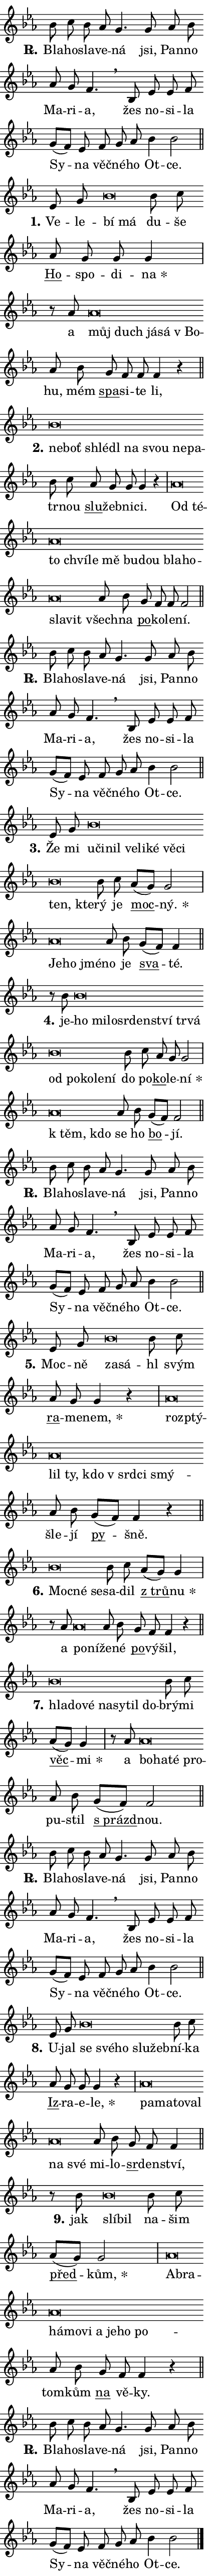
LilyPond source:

\version "2.24.0"
\header { tagline = "" }
\paper {
  indent = 0\cm
  top-margin = 0\cm
  right-margin = 0.13\cm % to fit lyric hyphens
  bottom-margin = 0\cm
  left-margin = 0\cm
  paper-width = 7\cm
  page-breaking = #ly:one-page-breaking
  system-system-spacing.basic-distance = #11
  score-system-spacing.basic-distance = #11
  ragged-last = ##f
}


%% Author: Thomas Morley
%% https://lists.gnu.org/archive/html/lilypond-user/2020-05/msg00002.html
#(define (line-position grob)
"Returns position of @var[grob} in current system:
   @code{'start}, if at first time-step
   @code{'end}, if at last time-step
   @code{'middle} otherwise
"
  (let* ((col (ly:item-get-column grob))
         (ln (ly:grob-object col 'left-neighbor))
         (rn (ly:grob-object col 'right-neighbor))
         (col-to-check-left (if (ly:grob? ln) ln col))
         (col-to-check-right (if (ly:grob? rn) rn col))
         (break-dir-left
           (and
             (ly:grob-property col-to-check-left 'non-musical #f)
             (ly:item-break-dir col-to-check-left)))
         (break-dir-right
           (and
             (ly:grob-property col-to-check-right 'non-musical #f)
             (ly:item-break-dir col-to-check-right))))
        (cond ((eqv? 1 break-dir-left) 'start)
              ((eqv? -1 break-dir-right) 'end)
              (else 'middle))))

#(define (tranparent-at-line-position vctor)
  (lambda (grob)
  "Relying on @code{line-position} select the relevant enry from @var{vctor}.
Used to determine transparency,"
    (case (line-position grob)
      ((end) (not (vector-ref vctor 0)))
      ((middle) (not (vector-ref vctor 1)))
      ((start) (not (vector-ref vctor 2))))))

noteHeadBreakVisibility =
#(define-music-function (break-visibility)(vector?)
"Makes @code{NoteHead}s transparent relying on @var{break-visibility}"
#{
  \override NoteHead.transparent =
    #(tranparent-at-line-position break-visibility)
#})

#(define delete-ledgers-for-transparent-note-heads
  (lambda (grob)
    "Reads whether a @code{NoteHead} is transparent.
If so this @code{NoteHead} is removed from @code{'note-heads} from
@var{grob}, which is supposed to be @code{LedgerLineSpanner}.
As a result ledgers are not printed for this @code{NoteHead}"
    (let* ((nhds-array (ly:grob-object grob 'note-heads))
           (nhds-list
             (if (ly:grob-array? nhds-array)
                 (ly:grob-array->list nhds-array)
                 '()))
           ;; Relies on the transparent-property being done before
           ;; Staff.LedgerLineSpanner.after-line-breaking is executed.
           ;; This is fragile ...
           (to-keep
             (remove
               (lambda (nhd)
                 (ly:grob-property nhd 'transparent #f))
               nhds-list)))
      ;; TODO find a better method to iterate over grob-arrays, similiar
      ;; to filter/remove etc for lists
      ;; For now rebuilt from scratch
      (set! (ly:grob-object grob 'note-heads)  '())
      (for-each
        (lambda (nhd)
          (ly:pointer-group-interface::add-grob grob 'note-heads nhd))
        to-keep))))

squashNotes = {
  \override NoteHead.X-extent = #'(-0.2 . 0.2)
  \override NoteHead.Y-extent = #'(-0.75 . 0)
  \override NoteHead.stencil =
    #(lambda (grob)
       (let ((pos (ly:grob-property grob 'staff-position)))
         (begin
           (if (< pos -7) (display "ERROR: Lower brevis then expected\n") (display ""))
           (if (<= pos -6) ly:text-interface::print ly:note-head::print))))
}
unSquashNotes = {
  \revert NoteHead.X-extent
  \revert NoteHead.Y-extent
  \revert NoteHead.stencil
}

hideNotes = \noteHeadBreakVisibility #begin-of-line-visible
unHideNotes = \noteHeadBreakVisibility #all-visible

% work-around for resetting accidentals
% https://lilypond.org/doc/v2.23/Documentation/notation/displaying-rhythms#unmetered-music
cadenzaMeasure = {
  \cadenzaOff
  \partial 1024 s1024
  \cadenzaOn
}

#(define-markup-command (accent layout props text) (markup?)
  "Underline accented syllable"
  (interpret-markup layout props
    #{\markup \override #'(offset . 4.3) \underline { #text }#}))

responsum = \markup \concat {
  "R" \hspace #-1.05 \path #0.1 #'((moveto 0 0.07) (lineto 0.9 0.8)) \hspace #0.05 "."
}

spaceSize = #0.6828661417322834 % exact space size for TeX Gyre Schola

\layout {
  \context {
    \Staff
    \remove "Time_signature_engraver"
    \override LedgerLineSpanner.after-line-breaking = #delete-ledgers-for-transparent-note-heads
  }
  \context {
    \Lyrics {
      \override LyricSpace.minimum-distance = \spaceSize
      \override LyricText.font-name = #"TeX Gyre Schola"
      \override LyricText.font-size = 1
      \override StanzaNumber.font-name = #"TeX Gyre Schola Bold"
      \override StanzaNumber.font-size = 1
    }
  }
  \context {
    \Score 
    \override NoteHead.text =
      #(lambda (grob) 
        (let ((pos (ly:grob-property grob 'staff-position)))
          #{\markup {
            \combine
              \halign #-0.55 \raise #(if (= pos -6) 0 0.5) \override #'(thickness . 2) \draw-line #'(3.2 . 0)
              \musicglyph "noteheads.sM1"
          }#}))
  }
}

% magnetic-lyrics.ily
%
%   written by
%     Jean Abou Samra <jean@abou-samra.fr>
%     Werner Lemberg <wl@gnu.org>
%
%   adapted by
%     Jiri Hon <jiri.hon@gmail.com>
%
% Version 2022-Apr-15

% https://www.mail-archive.com/lilypond-user@gnu.org/msg149350.html

#(define (Left_hyphen_pointer_engraver context)
   "Collect syllable-hyphen-syllable occurrences in lyrics and store
them in properties.  This engraver only looks to the left.  For
example, if the lyrics input is @code{foo -- bar}, it does the
following.

@itemize @bullet
@item
Set the @code{text} property of the @code{LyricHyphen} grob between
@q{foo} and @q{bar} to @code{foo}.

@item
Set the @code{left-hyphen} property of the @code{LyricText} grob with
text @q{foo} to the @code{LyricHyphen} grob between @q{foo} and
@q{bar}.
@end itemize

Use this auxiliary engraver in combination with the
@code{lyric-@/text::@/apply-@/magnetic-@/offset!} hook."
   (let ((hyphen #f)
         (text #f))
     (make-engraver
      (acknowledgers
       ((lyric-syllable-interface engraver grob source-engraver)
        (set! text grob)))
      (end-acknowledgers
       ((lyric-hyphen-interface engraver grob source-engraver)
        ;(when (not (grob::has-interface grob 'lyric-space-interface))
          (set! hyphen grob)));)
      ((stop-translation-timestep engraver)
       (when (and text hyphen)
         (ly:grob-set-object! text 'left-hyphen hyphen))
       (set! text #f)
       (set! hyphen #f)))))

#(define (lyric-text::apply-magnetic-offset! grob)
   "If the space between two syllables is less than the value in
property @code{LyricText@/.details@/.squash-threshold}, move the right
syllable to the left so that it gets concatenated with the left
syllable.

Use this function as a hook for
@code{LyricText@/.after-@/line-@/breaking} if the
@code{Left_@/hyphen_@/pointer_@/engraver} is active."
   (let ((hyphen (ly:grob-object grob 'left-hyphen #f)))
     (when hyphen
       (let ((left-text (ly:spanner-bound hyphen LEFT)))
         (when (grob::has-interface left-text 'lyric-syllable-interface)
           (let* ((common (ly:grob-common-refpoint grob left-text X))
                  (this-x-ext (ly:grob-extent grob common X))
                  (left-x-ext
                   (begin
                     ;; Trigger magnetism for left-text.
                     (ly:grob-property left-text 'after-line-breaking)
                     (ly:grob-extent left-text common X)))
                  ;; `delta` is the gap width between two syllables.
                  (delta (- (interval-start this-x-ext)
                            (interval-end left-x-ext)))
                  (details (ly:grob-property grob 'details))
                  (threshold (assoc-get 'squash-threshold details 0.2)))
             (when (< delta threshold)
               (let* (;; We have to manipulate the input text so that
                      ;; ligatures crossing syllable boundaries are not
                      ;; disabled.  For languages based on the Latin
                      ;; script this is essentially a beautification.
                      ;; However, for non-Western scripts it can be a
                      ;; necessity.
                      (lt (ly:grob-property left-text 'text))
                      (rt (ly:grob-property grob 'text))
                      (is-space (grob::has-interface hyphen 'lyric-space-interface))
                      (space (if is-space " " ""))
                      (extra-delta (if is-space spaceSize 0))
                      ;; Append new syllable.
                      (ltrt-space (if (and (string? lt) (string? rt))
                                (string-append lt space rt)
                                (make-concat-markup (list lt space rt))))
                      ;; Right-align `ltrt` to the right side.
                      (ltrt-space-markup (grob-interpret-markup
                               grob
                               (make-translate-markup
                                (cons (interval-length this-x-ext) 0)
                                (make-right-align-markup ltrt-space)))))
                 (begin
                   ;; Don't print `left-text`.
                   (ly:grob-set-property! left-text 'stencil #f)
                   ;; Set text and stencil (which holds all collected
                   ;; syllables so far) and shift it to the left.
                   (ly:grob-set-property! grob 'text ltrt-space)
                   (ly:grob-set-property! grob 'stencil ltrt-space-markup)
                   (ly:grob-translate-axis! grob (- (- delta extra-delta)) X))))))))))


#(define (lyric-hyphen::displace-bounds-first grob)
   ;; Make very sure this callback isn't triggered too early.
   (let ((left (ly:spanner-bound grob LEFT))
         (right (ly:spanner-bound grob RIGHT)))
     (ly:grob-property left 'after-line-breaking)
     (ly:grob-property right 'after-line-breaking)
     (ly:lyric-hyphen::print grob)))

squashThreshold = #0.4

\layout {
  \context {
    \Lyrics
    \consists #Left_hyphen_pointer_engraver
    \override LyricText.after-line-breaking =
      #lyric-text::apply-magnetic-offset!
    \override LyricHyphen.stencil = #lyric-hyphen::displace-bounds-first
    \override LyricText.details.squash-threshold = \squashThreshold
    \override LyricHyphen.minimum-distance = 0
    \override LyricHyphen.minimum-length = \squashThreshold
  }
}

squashText = \override LyricText.details.squash-threshold = 9999
unSquashText = \override LyricText.details.squash-threshold = \squashThreshold

leftText = \override LyricText.self-alignment-X = #LEFT
unLeftText = \revert LyricText.self-alignment-X

starOffset = #(lambda (grob) 
                (let ((x_offset (ly:self-alignment-interface::aligned-on-x-parent grob)))
                  (if (= x_offset 0) 0 (+ x_offset 1.2))))

star = #(define-music-function (syllable)(string?)
"Append star separator at the end of a syllable"
#{
  \once \override LyricText.X-offset = #starOffset
  \lyricmode { \markup {
    #syllable
    \override #'((font-name . "TeX Gyre Schola Bold")) \hspace #0.2 \lower #0.65 \larger "*"
  } }
#})

starAccent = #(define-music-function (syllable)(string?)
"Append star separator at the end of a syllable and make accent"
#{
  \once \override LyricText.X-offset = #starOffset
  \lyricmode { \markup {
    \accent #syllable
    \override #'((font-name . "TeX Gyre Schola Bold")) \hspace #0.2 \lower #0.65 \larger "*"
  } }
#})

breath = #(define-music-function (syllable)(string?)
"Append breathing indicator at the end of a syllable"
#{
  \lyricmode { \markup { #syllable "+" } }
#})

optionalBreath = #(define-music-function (syllable)(string?)
"Append optional breathing indicator at the end of a syllable"
#{
  \lyricmode { \markup { #syllable "(+)" } }
#})


\score {
    <<
        \new Voice = "melody" { \cadenzaOn \key es \major \relative { bes'8 c bes as g4. \bar "" g8 as bes \bar "" as g f4. \breathe \bar "" bes,8 es es f \bar "" g[( f)] es \bar "" f g as \bar "" bes4 bes2 \cadenzaMeasure \bar "||" \break } }
        \new Lyrics \lyricsto "melody" { \lyricmode { \set stanza = \responsum
Bla -- ho -- sla -- ve -- ná jsi, Pan -- no Ma -- ri -- a, žes no -- si -- la Sy -- na věč -- né -- ho Ot -- ce. } }
    >>
    \layout {}
}

\score {
    <<
        \new Voice = "melody" { \cadenzaOn \key es \major \relative { es'8 g \bar "" \squashNotes bes\breve*1/16 \hideNotes \breve*1/16 \bar "" \unHideNotes \unSquashNotes bes8 c \bar "" as g g g4 \cadenzaMeasure \bar "|" r8 as8 \squashNotes as\breve*1/16 \hideNotes \breve*1/16 \bar "" \breve*1/16 \bar "" \breve*1/16 \breve*1/16 \bar "" \unHideNotes \unSquashNotes as8 bes \bar "" g f f f4 r \cadenzaMeasure \bar "||" \break } }
        \new Lyrics \lyricsto "melody" { \lyricmode { \set stanza = "1."
Ve -- le -- \leftText bí \squashText má \unLeftText \unSquashText du -- še \markup \accent Ho -- spo -- di -- \star na a \leftText můj \squashText duch já -- sá "v Bo" -- \unLeftText \unSquashText hu, mém \markup \accent spa -- si -- te li, } }
    >>
    \layout {}
}

\score {
    <<
        \new Voice = "melody" { \cadenzaOn \key es \major \relative { \squashNotes bes'\breve*1/16 \hideNotes \breve*1/16 \bar "" \breve*1/16 \bar "" \breve*1/16 \bar "" \breve*1/16 \bar "" \breve*1/16 \bar "" \breve*1/16 \breve*1/16 \bar "" \unHideNotes \unSquashNotes bes8 c \bar "" as g g g4 r \cadenzaMeasure \bar "|" \squashNotes as\breve*1/16 \hideNotes \breve*1/16 \bar "" \breve*1/16 \bar "" \breve*1/16 \bar "" \breve*1/16 \bar "" \breve*1/16 \bar "" \breve*1/16 \bar "" \breve*1/16 \bar "" \breve*1/16 \bar "" \breve*1/16 \bar "" \breve*1/16 \breve*1/16 \bar "" \unHideNotes \unSquashNotes as8 bes \bar "" g f f f2 \cadenzaMeasure \bar "||" \break } }
        \new Lyrics \lyricsto "melody" { \lyricmode { \set stanza = "2."
\leftText ne -- \squashText boť shlé -- dl na svou ne -- pa -- \unLeftText \unSquashText tr -- nou \markup \accent slu -- žeb -- ni -- ci.
\leftText Od \squashText té -- to chví -- le mě bu -- dou bla -- ho -- sla -- vit \unLeftText \unSquashText všech -- na \markup \accent po -- ko -- le -- ní. } }
    >>
    \layout {}
}

\score {
    <<
        \new Voice = "melody" { \cadenzaOn \key es \major \relative { bes'8 c bes as g4. \bar "" g8 as bes \bar "" as g f4. \breathe \bar "" bes,8 es es f \bar "" g[( f)] es \bar "" f g as \bar "" bes4 bes2 \cadenzaMeasure \bar "||" \break } }
        \new Lyrics \lyricsto "melody" { \lyricmode { \set stanza = \responsum
Bla -- ho -- sla -- ve -- ná jsi, Pan -- no Ma -- ri -- a, žes no -- si -- la Sy -- na věč -- né -- ho Ot -- ce. } }
    >>
    \layout {}
}

\score {
    <<
        \new Voice = "melody" { \cadenzaOn \key es \major \relative { es'8 g \bar "" \squashNotes bes\breve*1/16 \hideNotes \breve*1/16 \bar "" \breve*1/16 \bar "" \breve*1/16 \bar "" \breve*1/16 \bar "" \breve*1/16 \bar "" \breve*1/16 \bar "" \breve*1/16 \bar "" \breve*1/16 \breve*1/16 \bar "" \unHideNotes \unSquashNotes bes8 c \bar "" as[( g)] g2 \cadenzaMeasure \bar "|" \squashNotes as\breve*1/16 \hideNotes \breve*1/16 \breve*1/16 \bar "" \unHideNotes \unSquashNotes as8 bes \bar "" g[( f)] f4 \cadenzaMeasure \bar "||" \break } }
        \new Lyrics \lyricsto "melody" { \lyricmode { \set stanza = "3."
Že mi \leftText u -- \squashText či -- nil ve -- li -- ké vě -- ci ten, kte -- \unLeftText \unSquashText rý je \markup \accent moc -- \star ný. \leftText Je -- \squashText ho jmé -- \unLeftText \unSquashText no je \markup \accent sva -- té. } }
    >>
    \layout {}
}

\score {
    <<
        \new Voice = "melody" { \cadenzaOn \key es \major \relative { r8 bes' \squashNotes bes\breve*1/16 \hideNotes \breve*1/16 \bar "" \breve*1/16 \bar "" \breve*1/16 \bar "" \breve*1/16 \bar "" \breve*1/16 \bar "" \breve*1/16 \bar "" \breve*1/16 \bar "" \breve*1/16 \bar "" \breve*1/16 \bar "" \breve*1/16 \bar "" \breve*1/16 \breve*1/16 \bar "" \unHideNotes \unSquashNotes bes8 c \bar "" as g g2 \cadenzaMeasure \bar "|" \squashNotes as\breve*1/16 \hideNotes \breve*1/16 \bar "" \unHideNotes \unSquashNotes as8 bes \bar "" g[( f)] f2 \cadenzaMeasure \bar "||" \break } }
        \new Lyrics \lyricsto "melody" { \lyricmode { \set stanza = "4."
je -- \leftText ho \squashText mi -- lo -- sr -- den -- ství tr -- vá od po -- ko -- le -- ní \unLeftText \unSquashText do po -- \markup \accent ko -- le -- \star ní \leftText "k těm," \squashText kdo \unLeftText \unSquashText se ho \markup \accent bo -- jí. } }
    >>
    \layout {}
}

\score {
    <<
        \new Voice = "melody" { \cadenzaOn \key es \major \relative { bes'8 c bes as g4. \bar "" g8 as bes \bar "" as g f4. \breathe \bar "" bes,8 es es f \bar "" g[( f)] es \bar "" f g as \bar "" bes4 bes2 \cadenzaMeasure \bar "||" \break } }
        \new Lyrics \lyricsto "melody" { \lyricmode { \set stanza = \responsum
Bla -- ho -- sla -- ve -- ná jsi, Pan -- no Ma -- ri -- a, žes no -- si -- la Sy -- na věč -- né -- ho Ot -- ce. } }
    >>
    \layout {}
}

\score {
    <<
        \new Voice = "melody" { \cadenzaOn \key es \major \relative { es'8 g \bar "" \squashNotes bes\breve*1/16 \hideNotes \breve*1/16 \bar "" \unHideNotes \unSquashNotes bes8 c \bar "" as g g4 r \cadenzaMeasure \bar "|" \squashNotes as\breve*1/16 \hideNotes \breve*1/16 \bar "" \breve*1/16 \bar "" \breve*1/16 \bar "" \breve*1/16 \bar "" \breve*1/16 \bar "" \breve*1/16 \breve*1/16 \bar "" \unHideNotes \unSquashNotes as8 bes \bar "" g[( f)] f4 r \cadenzaMeasure \bar "||" \break } }
        \new Lyrics \lyricsto "melody" { \lyricmode { \set stanza = "5."
Moc -- ně \leftText za -- \squashText sá -- \unLeftText \unSquashText hl svým \markup \accent ra -- me -- \star nem, \leftText roz -- \squashText ptý -- lil ty, kdo "v srd" -- ci smý -- \unLeftText \unSquashText šle -- jí \markup \accent py -- šně. } }
    >>
    \layout {}
}

\score {
    <<
        \new Voice = "melody" { \cadenzaOn \key es \major \relative { \squashNotes bes'\breve*1/16 \hideNotes \breve*1/16 \breve*1/16 \bar "" \unHideNotes \unSquashNotes bes8 c \bar "" as[( g)] g4 \cadenzaMeasure \bar "|" r8 as8 \squashNotes as\breve*1/16 \hideNotes \breve*1/16 \bar "" \unHideNotes \unSquashNotes as8 bes \bar "" g f f4 r \cadenzaMeasure \bar "||" \break } }
        \new Lyrics \lyricsto "melody" { \lyricmode { \set stanza = "6."
\leftText Moc -- \squashText né se -- \unLeftText \unSquashText sa -- dil \markup \accent "z trů" -- \star nu a \leftText po -- \squashText ní -- \unLeftText \unSquashText že -- né \markup \accent po -- vý -- šil, } }
    >>
    \layout {}
}

\score {
    <<
        \new Voice = "melody" { \cadenzaOn \key es \major \relative { \squashNotes bes'\breve*1/16 \hideNotes \breve*1/16 \bar "" \breve*1/16 \bar "" \breve*1/16 \bar "" \breve*1/16 \bar "" \breve*1/16 \breve*1/16 \bar "" \unHideNotes \unSquashNotes bes8 c \bar "" as[( g)] g4 \cadenzaMeasure \bar "|" r8 as8 \squashNotes as\breve*1/16 \hideNotes \breve*1/16 \bar "" \breve*1/16 \breve*1/16 \bar "" \unHideNotes \unSquashNotes as8 bes \bar "" g[( f)] f2 \cadenzaMeasure \bar "||" \break } }
        \new Lyrics \lyricsto "melody" { \lyricmode { \set stanza = "7."
\leftText hla -- \squashText do -- vé na -- sy -- til do -- \unLeftText \unSquashText brý -- mi \markup \accent věc -- \star mi a \leftText bo -- \squashText ha -- té pro -- \unLeftText \unSquashText pu -- stil \markup \accent "s prázd" -- nou. } }
    >>
    \layout {}
}

\score {
    <<
        \new Voice = "melody" { \cadenzaOn \key es \major \relative { bes'8 c bes as g4. \bar "" g8 as bes \bar "" as g f4. \breathe \bar "" bes,8 es es f \bar "" g[( f)] es \bar "" f g as \bar "" bes4 bes2 \cadenzaMeasure \bar "||" \break } }
        \new Lyrics \lyricsto "melody" { \lyricmode { \set stanza = \responsum
Bla -- ho -- sla -- ve -- ná jsi, Pan -- no Ma -- ri -- a, žes no -- si -- la Sy -- na věč -- né -- ho Ot -- ce. } }
    >>
    \layout {}
}

\score {
    <<
        \new Voice = "melody" { \cadenzaOn \key es \major \relative { es'8 g \bar "" \squashNotes bes\breve*1/16 \hideNotes \breve*1/16 \bar "" \breve*1/16 \bar "" \breve*1/16 \breve*1/16 \bar "" \unHideNotes \unSquashNotes bes8 c \bar "" as g g g4 r \cadenzaMeasure \bar "|" \squashNotes as\breve*1/16 \hideNotes \breve*1/16 \bar "" \breve*1/16 \bar "" \breve*1/16 \bar "" \breve*1/16 \breve*1/16 \bar "" \unHideNotes \unSquashNotes as8 bes \bar "" g f f4 \cadenzaMeasure \bar "||" \break } }
        \new Lyrics \lyricsto "melody" { \lyricmode { \set stanza = "8."
U -- jal \leftText se \squashText své -- ho slu -- žeb -- \unLeftText \unSquashText ní -- ka \markup \accent Iz -- ra -- e -- \star le, \leftText pa -- \squashText ma -- to -- val na své \unLeftText \unSquashText mi -- lo -- \markup \accent sr -- den -- ství, } }
    >>
    \layout {}
}

\score {
    <<
        \new Voice = "melody" { \cadenzaOn \key es \major \relative { r8 bes' \squashNotes bes\breve*1/16 \hideNotes \breve*1/16 \bar "" \unHideNotes \unSquashNotes bes8 c \bar "" as[( g)] g2 \cadenzaMeasure \bar "|" \squashNotes as\breve*1/16 \hideNotes \breve*1/16 \bar "" \breve*1/16 \bar "" \breve*1/16 \bar "" \breve*1/16 \bar "" \breve*1/16 \bar "" \breve*1/16 \bar "" \breve*1/16 \breve*1/16 \bar "" \unHideNotes \unSquashNotes as8 bes \bar "" g f f4 r \cadenzaMeasure \bar "||" \break } }
        \new Lyrics \lyricsto "melody" { \lyricmode { \set stanza = "9."
jak \leftText slí -- \squashText bil \unLeftText \unSquashText na -- šim \markup \accent před -- \star kům, \leftText Ab -- \squashText ra -- há -- mo -- vi a je -- ho po -- \unLeftText \unSquashText tom -- kům \markup \accent na vě -- ky. } }
    >>
    \layout {}
}

\score {
    <<
        \new Voice = "melody" { \cadenzaOn \key es \major \relative { bes'8 c bes as g4. \bar "" g8 as bes \bar "" as g f4. \breathe \bar "" bes,8 es es f \bar "" g[( f)] es \bar "" f g as \bar "" bes4 bes2 \cadenzaMeasure \bar "||" \break } \bar "|." }
        \new Lyrics \lyricsto "melody" { \lyricmode { \set stanza = \responsum
Bla -- ho -- sla -- ve -- ná jsi, Pan -- no Ma -- ri -- a, žes no -- si -- la Sy -- na věč -- né -- ho Ot -- ce. } }
    >>
    \layout {}
}
